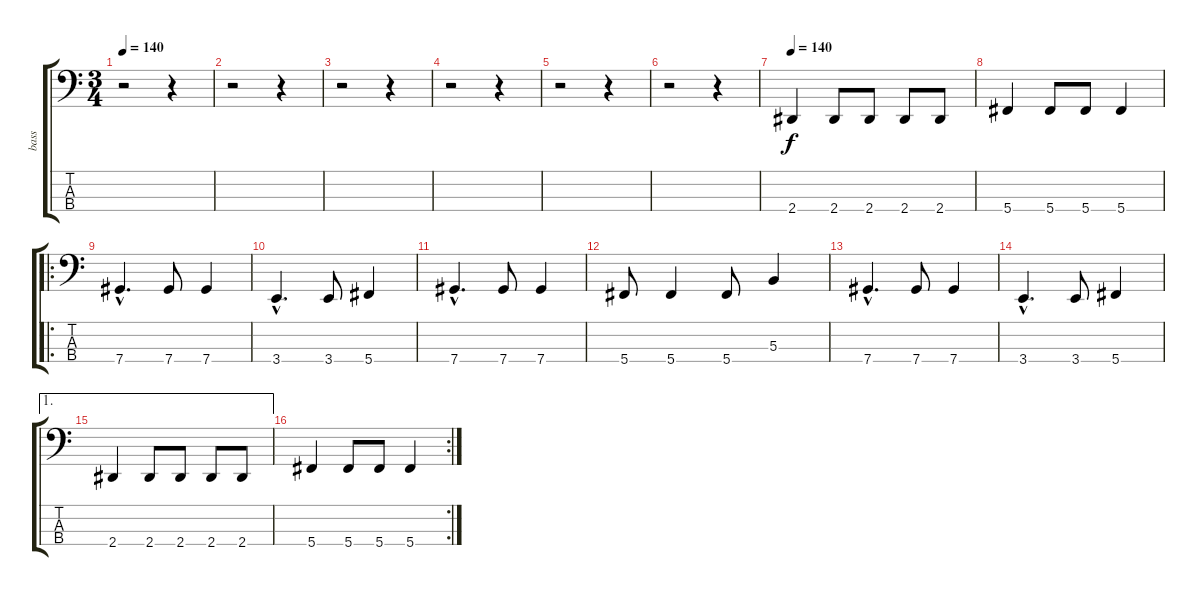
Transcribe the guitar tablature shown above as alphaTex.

\track ("bass" "bass") {instrument electricbasspick}
\staff {score tabs}
\tuning (E2 B1 Gb1 Db1) {hide}
\ts (3 4)
\tempo 140
\tempo 120
\tempo 140
\clef f4
\ks c
r.2{dy f instrument electricbasspick} r.4 |
r.2 r.4 |
r.2 r.4 |
r.2 r.4 |
r.2 r.4 |
r.2 r.4 |
\tempo 140
2.4.4 2.4.8 2.4.8 2.4.8 2.4.8 |
5.4.4 5.4.8 5.4.8 5.4.4 |
\ro
7.4{hac}.4{d} 7.4.8 7.4.4 |
3.4{hac}.4{d} 3.4.8 5.4.4 |
7.4{hac}.4{d} 7.4.8 7.4.4 |
5.4.8 5.4.4 5.4.8 5.3.4 |
7.4{hac}.4{d} 7.4.8 7.4.4 |
3.4{hac}.4{d} 3.4.8 5.4.4 |
\ae 1
2.4.4 2.4.8 2.4.8 2.4.8 2.4.8 |
\rc 2
5.4.4 5.4.8 5.4.8 5.4.4
